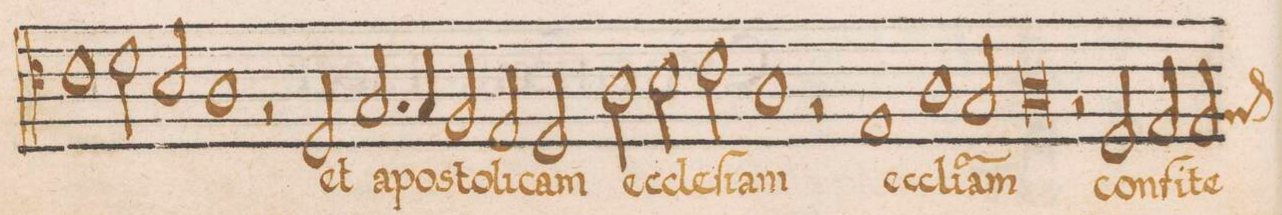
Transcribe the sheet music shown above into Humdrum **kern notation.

**kern	**text
*I"TENOR	*
*clefC4	*
*k[]	*
*met(C|)	*
*M2/1	*
1c	.
=149-	=149-
2d\	.
2B/	.
1A	.
=150-	=150-
2rF	.
2D/	et
2.G/	a-
4G/	-po-
=151-	=151-
2F/	 sto-
2E/	-li-
2D/	-cam
2A\	ec-
=152-	=152-
2B\	-cle-
2c\	-ſi-
1A	-am
=153-	=153-
2rF	.
1E	ec-
1A\	-cl(e-
=154-	=154-
2G/	-s)i-
0A	-am
=155-	=155-
2rF	.
2D/	con-
=156-	=156-
2E/	-fi-
*custos:F	*
2E/	-te-
*-	*-
